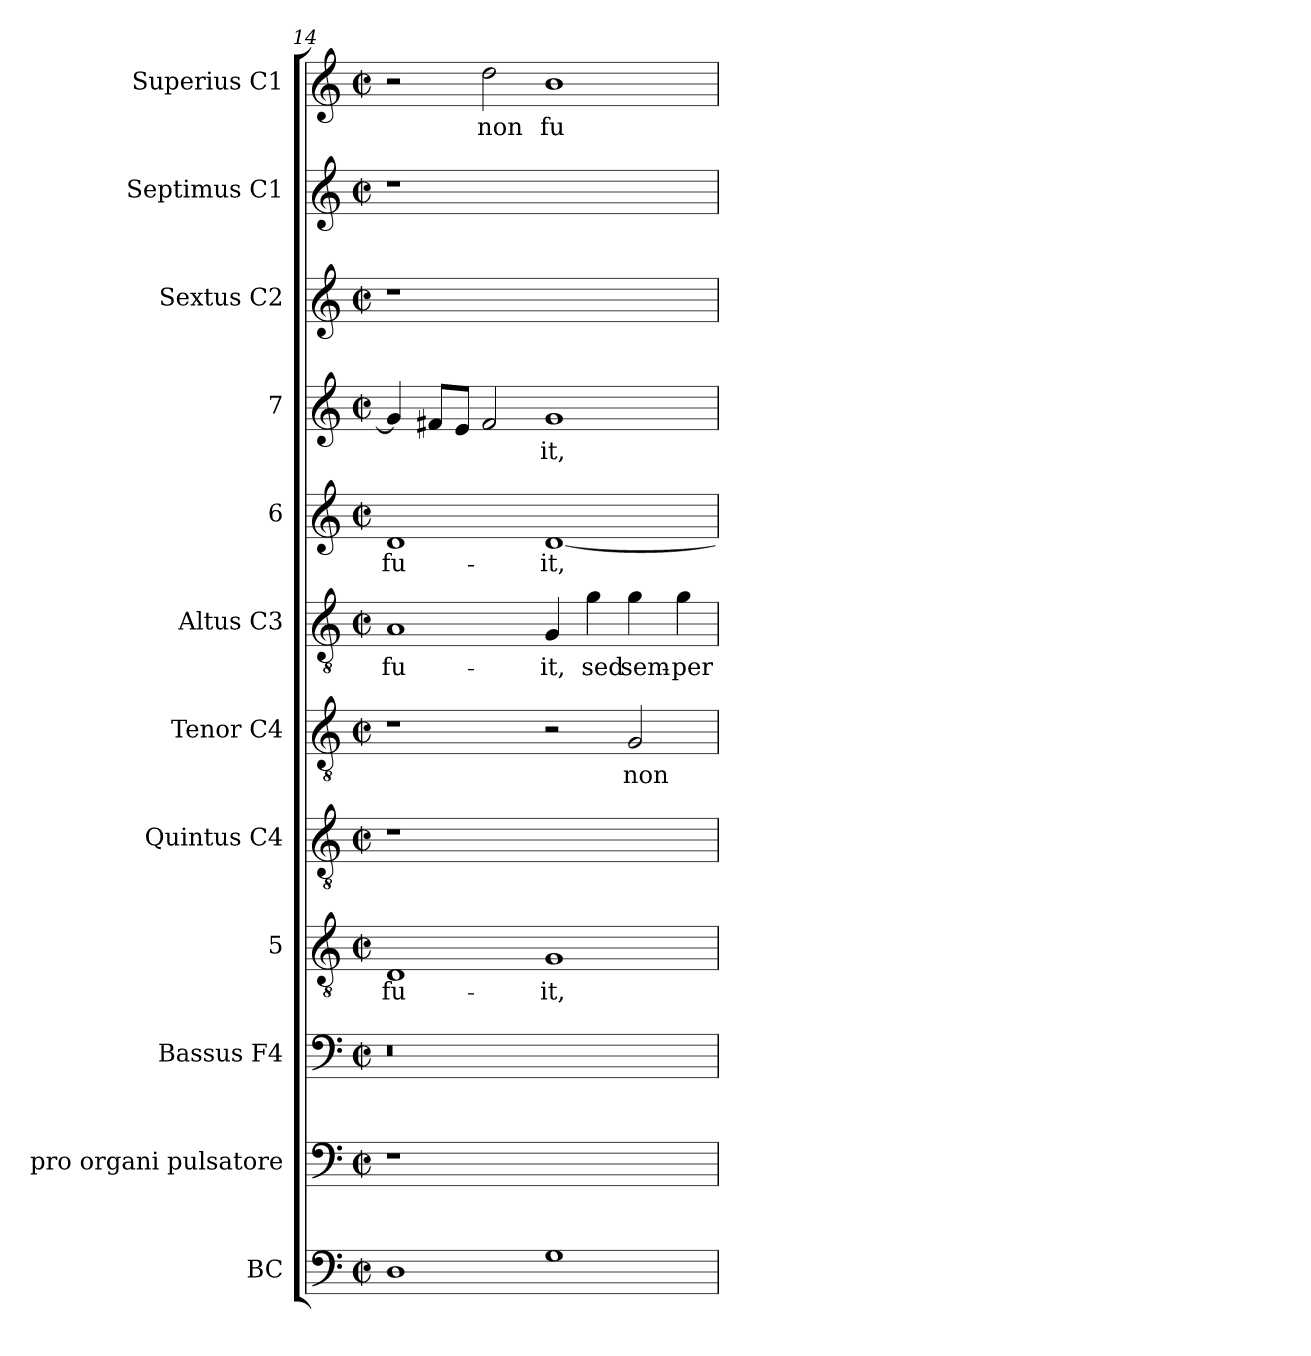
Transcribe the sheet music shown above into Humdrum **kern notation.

**kern	**text	**kern	**kern	**kern	**text	**kern	**kern	**text	**kern	**text	**kern	**text	**kern	**text	**kern	**kern	**kern	**text
*part12	*part12	*part11	*part10	*part9	*part9	*part8	*part7	*part7	*part6	*part6	*part5	*part5	*part4	*part4	*part3	*part2	*part1	*part1
*staff12	*staff12	*staff11	*staff10	*staff9	*staff9	*staff8	*staff7	*staff7	*staff6	*staff6	*staff5	*staff5	*staff4	*staff4	*staff3	*staff2	*staff1	*staff1
*I"BC	*	*I"pro organi  pulsatore	*I"Bassus  F4	*I"5	*	*I"Quintus  C4	*I"Tenor  C4	*	*I"Altus  C3	*	*I"6	*	*I"7	*	*I"Sextus  C2	*I"Septimus  C1	*I"Superius  C1	*
*I'BC	*	*	*I'B	*	*	*	*I'T	*	*I'A	*	*	*	*	*	*	*	*I'S	*
*clefF4	*	*clefF4	*clefF4	*clefGv2	*	*clefGv2	*clefGv2	*	*clefGv2	*	*clefG2	*	*clefG2	*	*clefG2	*clefG2	*clefG2	*
*k[]	*	*k[]	*k[]	*k[]	*	*k[]	*k[]	*	*k[]	*	*k[]	*	*k[]	*	*k[]	*k[]	*k[]	*
*C:	*	*C:	*C:	*C:	*	*C:	*C:	*	*C:	*	*C:	*	*C:	*	*C:	*C:	*C:	*
*M2/2	*	*M2/2	*M2/2	*M2/2	*	*M2/2	*M2/2	*	*M2/2	*	*M2/2	*	*M2/2	*	*M2/2	*M2/2	*M2/2	*
*met(c|)	*	*met(c|)	*met(c|)	*met(c|)	*	*met(c|)	*met(c|)	*	*met(c|)	*	*met(c|)	*	*met(c|)	*	*met(c|)	*met(c|)	*met(c|)	*
=14	=14	=14	=14	=14	=14	=14	=14	=14	=14	=14	=14	=14	=14	=14	=14	=14	=14	=14
!	!LO:LY:a:cj	!	!	!	!LO:LY:b:cj	!	!	!	!	!LO:LY:b:cj	!	!LO:LY:b:cj	!	!LO:LY:b:cj	!	!	!	!
1D	.	1r	0r	1D	fu-	1r	1r	.	1A	fu-	1d	fu-	4g/]	--	1r	1r	2r	.
!	!	!	!	!	!	!	!	!	!	!	!	!	!	!LO:LY:b:cj	!	!	!	!
.	.	.	.	.	.	.	.	.	.	.	.	.	8f#X/L	--	.	.	.	.
!	!	!	!	!	!	!	!	!	!	!	!	!	!	!LO:LY:b:cj	!	!	!	!
.	.	.	.	.	.	.	.	.	.	.	.	.	8e/J	--	.	.	.	.
!	!	!	!	!	!	!	!	!	!	!	!	!	!	!LO:LY:b:cj	!	!	!	!LO:LY:b:cj
.	.	.	.	.	.	.	.	.	.	.	.	.	2f#/	--	.	.	2dd\	non
!	!LO:LY:a:cj	!	!	!	!LO:LY:b:cj	!	!	!	!	!LO:LY:b:cj	!	!LO:LY:b:cj	!	!LO:LY:b:cj	!	!	!	!LO:LY:b:cj
1G	.	1ryy	.	1G	-it,	1ryy	2r	.	4G/	-it,	[<1d	-it,	1g	-it,	1ryy	1ryy	1b	fu-
!	!	!	!	!	!	!	!	!	!	!LO:LY:b:cj	!	!	!	!	!	!	!	!
.	.	.	.	.	.	.	.	.	4g\	sed	.	.	.	.	.	.	.	.
!	!	!	!	!	!	!	!	!LO:LY:b:cj	!	!LO:LY:b:cj	!	!	!	!	!	!	!	!
.	.	.	.	.	.	.	2G/	non	4g\	sem-	.	.	.	.	.	.	.	.
!	!	!	!	!	!	!	!	!	!	!LO:LY:b:cj	!	!	!	!	!	!	!	!
.	.	.	.	.	.	.	.	.	4g\	-per	.	.	.	.	.	.	.	.
=	=	=	=	=	=	=	=	=	=	=	=	=	=	=	=	=	=	=
*-	*-	*-	*-	*-	*-	*-	*-	*-	*-	*-	*-	*-	*-	*-	*-	*-	*-	*-
